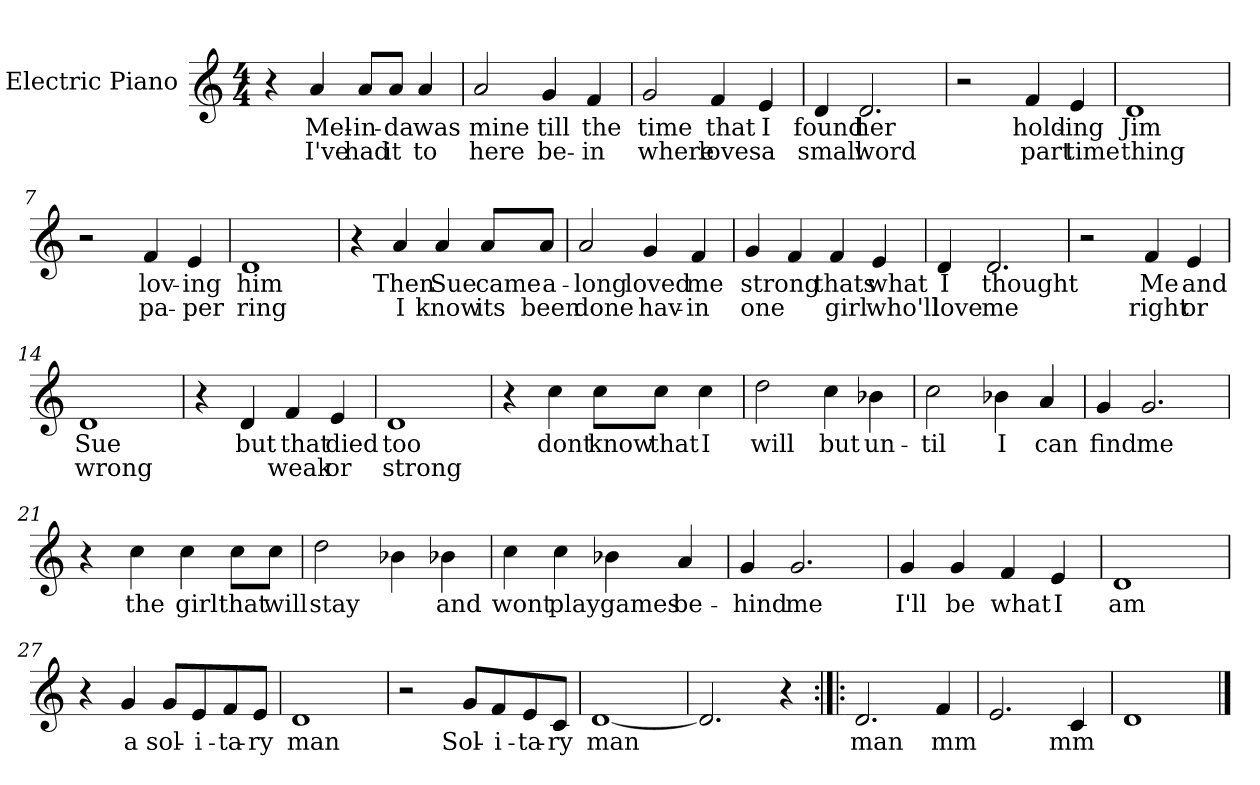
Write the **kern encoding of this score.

**kern	**text	**text
*part1	*part1	*part1
*staff1	*staff1	*staff1
*I"Electric Piano	*	*
*I'E.Pno	*	*
*clefG2	*	*
*k[]	*	*
*C:	*	*
*M4/4	*	*
=1	=1	=1
4r	.	.
4a/	Mel-	I've
8a/L	-in-	had
8a/J	-da	it
4a/	was	to
=2	=2	=2
2a/	mine	here
4g/	till	be-
4f/	the	-in
=3	=3	=3
2g/	time	where
4f/	that	loves
4e/	I	a
=4	=4	=4
4d/	found	small
2.d/	her	word
!!LO:LB:g=z
=5	=5	=5
2r	.	.
4f/	hold-	part
4e/	-ing	time
=6	=6	=6
1d	Jim	thing
=7	=7	=7
2r	.	.
4f/	lov-	pa-
4e/	-ing	-per
=8	=8	=8
1d	him	ring
=9	=9	=9
4r	.	.
4a/	Then	I
4a/	Sue	know
8a/L	came	its
8a/J	a-	been
!!LO:LB:g=z
=10	=10	=10
2a/	-long	done
4g/	loved	hav-
4f/	me	-in
=11	=11	=11
4g/	strong	one
4f/	.	.
4f/	thats	girl
4e/	what	who'll
=12	=12	=12
4d/	I	love
2.d/	thought	me
=13	=13	=13
2r	.	.
4f/	Me	right
4e/	and	or
=14	=14	=14
1d	Sue	wrong
!!LO:LB:g=z
=15	=15	=15
4r	.	.
4d/	but	.
4f/	that	weak
4e/	died	or
=16	=16	=16
1d	too	strong
=17	=17	=17
4r	.	.
4cc\	dont	.
8cc\L	know	.
8cc\J	that	.
4cc\	I	.
=18	=18	=18
2dd\	will	.
4cc\	but	.
4b-X\	un-	.
=19	=19	=19
2cc\	-til	.
4b-X\	I	.
4a/	can	.
=20	=20	=20
4g/	find	.
2.g/	me	.
!!LO:LB:g=z
=21	=21	=21
4r	.	.
4cc\	the	.
4cc\	girl	.
8cc\L	that	.
8cc\J	will	.
=22	=22	=22
2dd\	stay	.
4b-X\	.	.
4b-X\	and	.
=23	=23	=23
4cc\	wont	.
4cc\	play	.
4b-X\	games	.
4a/	be-	.
=24	=24	=24
4g/	-hind	.
2.g/	me	.
=25	=25	=25
4g/	I'll	.
4g/	be	.
4f/	what	.
4e/	I	.
!!LO:LB:g=z
=26	=26	=26
1d	am	.
=27	=27	=27
4r	.	.
4g/	a	.
8g/L	sol-	.
8e/	-i-	.
8f/	-ta-	.
8e/J	-ry	.
=28	=28	=28
1d	man	.
=29	=29	=29
2r	.	.
8g/L	Sol-	.
8f/	-i-	.
8e/	-ta-	.
8c/J	-ry	.
=30	=30	=30
[1d	man	.
=31	=31	=31
2.d/]	.	.
4r	.	.
=32:|!|:	=32:|!|:	=32:|!|:
2.d/	man	.
4f/	mm	.
=33	=33	=33
2.e/	.	.
4c/	mm	.
!!LO:LB:g=z
=34	=34	=34
1d	.	.
==	==	==
*-	*-	*-
